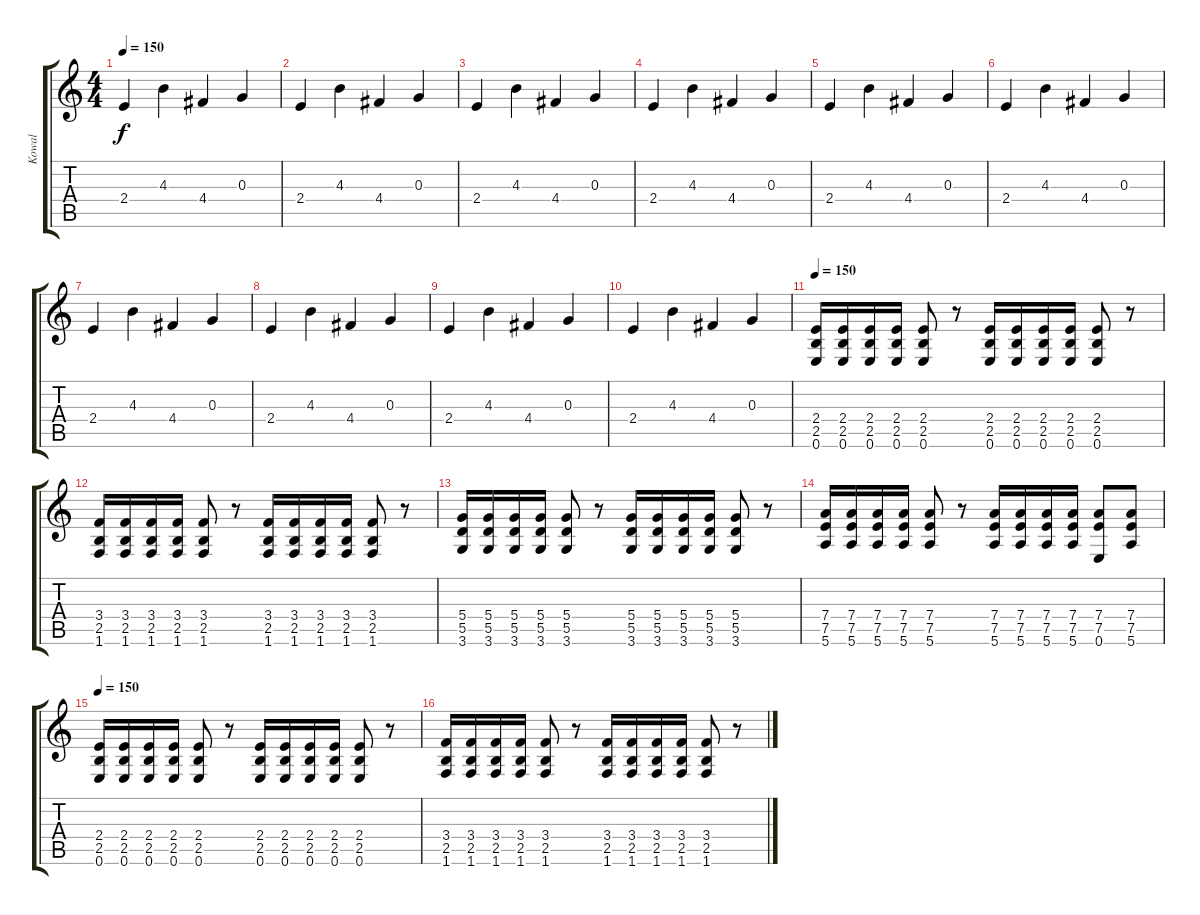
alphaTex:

\track ("Kowal" "Kowal") {instrument electricguitarclean}
\staff {score tabs}
\tuning (E4 B3 G3 D3 A2 E2) {hide}
\ts (4 4)
\tempo 150
\clef g2
\ks c
2.4.4{dy f instrument electricguitarclean} 4.3.4 4.4.4 0.3.4 |
2.4.4 4.3.4 4.4.4 0.3.4 |
2.4.4 4.3.4 4.4.4 0.3.4 |
2.4.4 4.3.4 4.4.4 0.3.4 |
2.4.4 4.3.4 4.4.4 0.3.4 |
2.4.4 4.3.4 4.4.4 0.3.4 |
2.4.4 4.3.4 4.4.4 0.3.4 |
2.4.4 4.3.4 4.4.4 0.3.4 |
2.4.4 4.3.4 4.4.4 0.3.4 |
2.4.4 4.3.4 4.4.4 0.3.4 |
\tempo 150
(2.4 2.5 0.6).16{instrument distortionguitar} (2.4 2.5 0.6).16 (2.4 2.5 0.6).16 (2.4 2.5 0.6).16 (2.4 2.5 0.6).8 r.8 (2.4 2.5 0.6).16 (2.4 2.5 0.6).16 (2.4 2.5 0.6).16 (2.4 2.5 0.6).16 (2.4 2.5 0.6).8 r.8 |
(3.4 2.5 1.6).16 (3.4 2.5 1.6).16 (3.4 2.5 1.6).16 (3.4 2.5 1.6).16 (3.4 2.5 1.6).8 r.8 (3.4 2.5 1.6).16 (3.4 2.5 1.6).16 (3.4 2.5 1.6).16 (3.4 2.5 1.6).16 (3.4 2.5 1.6).8 r.8 |
(5.4 5.5 3.6).16 (5.4 5.5 3.6).16 (5.4 5.5 3.6).16 (5.4 5.5 3.6).16 (5.4 5.5 3.6).8 r.8 (5.4 5.5 3.6).16 (5.4 5.5 3.6).16 (5.4 5.5 3.6).16 (5.4 5.5 3.6).16 (5.4 5.5 3.6).8 r.8 |
(7.4 7.5 5.6).16 (7.4 7.5 5.6).16 (7.4 7.5 5.6).16 (7.4 7.5 5.6).16 (7.4 7.5 5.6).8 r.8 (7.4 7.5 5.6).16 (7.4 7.5 5.6).16 (7.4 7.5 5.6).16 (7.4 7.5 5.6).16 (7.4 7.5 0.6).8 (7.4 7.5 5.6).8 |
\tempo 150
(2.4 2.5 0.6).16{instrument distortionguitar} (2.4 2.5 0.6).16 (2.4 2.5 0.6).16 (2.4 2.5 0.6).16 (2.4 2.5 0.6).8 r.8 (2.4 2.5 0.6).16 (2.4 2.5 0.6).16 (2.4 2.5 0.6).16 (2.4 2.5 0.6).16 (2.4 2.5 0.6).8 r.8 |
(3.4 2.5 1.6).16 (3.4 2.5 1.6).16 (3.4 2.5 1.6).16 (3.4 2.5 1.6).16 (3.4 2.5 1.6).8 r.8 (3.4 2.5 1.6).16 (3.4 2.5 1.6).16 (3.4 2.5 1.6).16 (3.4 2.5 1.6).16 (3.4 2.5 1.6).8 r.8
